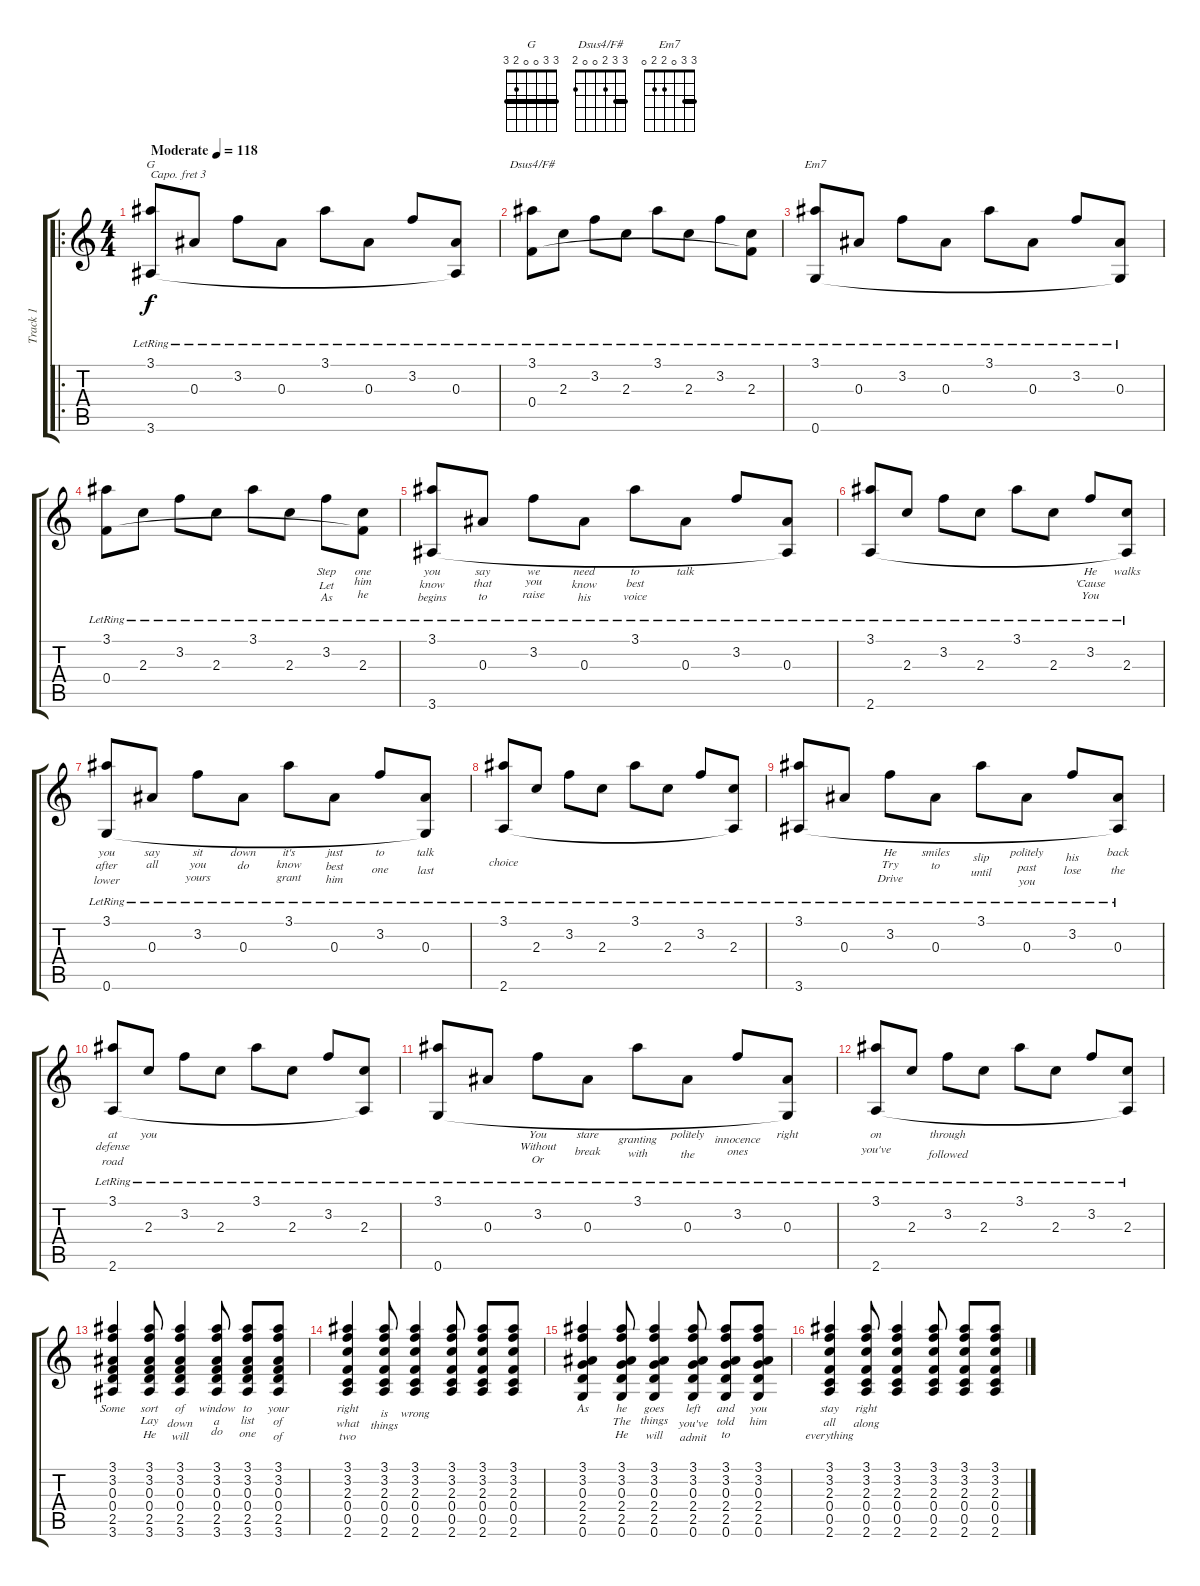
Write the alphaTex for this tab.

\track ("Track 1" "Track 1") {instrument acousticguitarsteel}
\staff {score tabs}
\capo 3
\tuning (E4 B3 G3 D3 A2 E2) {hide}
\chord ("G" 3 3 0 0 2 3) {barre 3}
\chord ("Dsus4/F#" 3 3 2 0 0 2) {barre 3}
\chord ("Em7" 3 3 0 2 2 0) {barre 3}
\ro
\ts (4 4)
\tempo (118 "Moderate")
\clef g2
\ks c
(3.1{lr} 3.6{lr}).8{ch "G" lyrics (0 "") lyrics (1 "") lyrics (2 "") lyrics (3 "") lyrics (4 "") dy f instrument acousticguitarsteel} 0.3{lr}.8{lyrics (0 "") lyrics (1 "") lyrics (2 "") lyrics (3 "") lyrics (4 "")} 3.2{lr}.8{lyrics (0 "") lyrics (1 "") lyrics (2 "") lyrics (3 "") lyrics (4 "")} 0.3{lr}.8{lyrics (0 "") lyrics (1 "") lyrics (2 "") lyrics (3 "") lyrics (4 "")} 3.1{lr}.8{lyrics (0 "") lyrics (1 "") lyrics (2 "") lyrics (3 "") lyrics (4 "")} 0.3{lr}.8{lyrics (0 "") lyrics (1 "") lyrics (2 "") lyrics (3 "") lyrics (4 "")} 3.2{lr}.8{lyrics (0 "") lyrics (1 "") lyrics (2 "") lyrics (3 "") lyrics (4 "")} (0.3{lr} 3.6{t}).8{lyrics (0 "") lyrics (1 "") lyrics (2 "") lyrics (3 "") lyrics (4 "")} |
(3.1{lr} 0.4{lr}).8{ch "Dsus4/F#" lyrics (0 "") lyrics (1 "") lyrics (2 "") lyrics (3 "") lyrics (4 "")} 2.3{lr}.8{lyrics (0 "") lyrics (1 "") lyrics (2 "") lyrics (3 "") lyrics (4 "")} 3.2{lr}.8{lyrics (0 "") lyrics (1 "") lyrics (2 "") lyrics (3 "") lyrics (4 "")} 2.3{lr}.8{lyrics (0 "") lyrics (1 "") lyrics (2 "") lyrics (3 "") lyrics (4 "")} 3.1{lr}.8{lyrics (0 "") lyrics (1 "") lyrics (2 "") lyrics (3 "") lyrics (4 "")} 2.3{lr}.8{lyrics (0 "") lyrics (1 "") lyrics (2 "") lyrics (3 "") lyrics (4 "")} 3.2{lr}.8{lyrics (0 "") lyrics (1 "") lyrics (2 "") lyrics (3 "") lyrics (4 "")} (2.3{lr} 0.4{t}).8{lyrics (0 "") lyrics (1 "") lyrics (2 "") lyrics (3 "") lyrics (4 "")} |
(3.1{lr} 0.6{lr}).8{ch "Em7" lyrics (0 "") lyrics (1 "") lyrics (2 "") lyrics (3 "") lyrics (4 "")} 0.3{lr}.8{lyrics (0 "") lyrics (1 "") lyrics (2 "") lyrics (3 "") lyrics (4 "")} 3.2{lr}.8{lyrics (0 "") lyrics (1 "") lyrics (2 "") lyrics (3 "") lyrics (4 "")} 0.3{lr}.8{lyrics (0 "") lyrics (1 "") lyrics (2 "") lyrics (3 "") lyrics (4 "")} 3.1{lr}.8{lyrics (0 "") lyrics (1 "") lyrics (2 "") lyrics (3 "") lyrics (4 "")} 0.3{lr}.8{lyrics (0 "") lyrics (1 "") lyrics (2 "") lyrics (3 "") lyrics (4 "")} 3.2{lr}.8{lyrics (0 "") lyrics (1 "") lyrics (2 "") lyrics (3 "") lyrics (4 "")} (0.3{lr} 0.6{t}).8{lyrics (0 "") lyrics (1 "") lyrics (2 "") lyrics (3 "") lyrics (4 "")} |
(3.1{lr} 0.4{lr}).8{lyrics (0 "") lyrics (1 "") lyrics (2 "") lyrics (3 "") lyrics (4 "")} 2.3{lr}.8{lyrics (0 "") lyrics (1 "") lyrics (2 "") lyrics (3 "") lyrics (4 "")} 3.2{lr}.8{lyrics (0 "") lyrics (1 "") lyrics (2 "") lyrics (3 "") lyrics (4 "")} 2.3{lr}.8{lyrics (0 "") lyrics (1 "") lyrics (2 "") lyrics (3 "") lyrics (4 "")} 3.1{lr}.8{lyrics (0 "") lyrics (1 "") lyrics (2 "") lyrics (3 "") lyrics (4 "")} 2.3{lr}.8{lyrics (0 "") lyrics (1 "") lyrics (2 "") lyrics (3 "") lyrics (4 "")} 3.2{lr}.8{lyrics (0 "Step") lyrics (1 "Let") lyrics (2 "As") lyrics (3 "") lyrics (4 "")} (2.3{lr} 0.4{t}).8{lyrics (0 "one") lyrics (1 "him") lyrics (2 "he") lyrics (3 "") lyrics (4 "")} |
(3.1{lr} 3.6{lr}).8{lyrics (0 "you") lyrics (1 "know") lyrics (2 "begins") lyrics (3 "") lyrics (4 "")} 0.3{lr}.8{lyrics (0 "say") lyrics (1 "that") lyrics (2 "to") lyrics (3 "") lyrics (4 "")} 3.2{lr}.8{lyrics (0 "we") lyrics (1 "you") lyrics (2 "raise") lyrics (3 "") lyrics (4 "")} 0.3{lr}.8{lyrics (0 "need") lyrics (1 "know") lyrics (2 "his") lyrics (3 "") lyrics (4 "")} 3.1{lr}.8{lyrics (0 "to") lyrics (1 "best") lyrics (2 "voice") lyrics (3 "") lyrics (4 "")} 0.3{lr}.8{lyrics (0 "talk") lyrics (1 "") lyrics (2 "") lyrics (3 "") lyrics (4 "")} 3.2{lr}.8{lyrics (0 "") lyrics (1 "") lyrics (2 "") lyrics (3 "") lyrics (4 "")} (0.3{lr} 3.6{t}).8{lyrics (0 "") lyrics (1 "") lyrics (2 "") lyrics (3 "") lyrics (4 "")} |
(3.1{lr} 2.6).8{lyrics (0 "") lyrics (1 "") lyrics (2 "") lyrics (3 "") lyrics (4 "")} 2.3{lr}.8{lyrics (0 "") lyrics (1 "") lyrics (2 "") lyrics (3 "") lyrics (4 "")} 3.2{lr}.8{lyrics (0 "") lyrics (1 "") lyrics (2 "") lyrics (3 "") lyrics (4 "")} 2.3{lr}.8{lyrics (0 "") lyrics (1 "") lyrics (2 "") lyrics (3 "") lyrics (4 "")} 3.1{lr}.8{lyrics (0 "") lyrics (1 "") lyrics (2 "") lyrics (3 "") lyrics (4 "")} 2.3{lr}.8{lyrics (0 "") lyrics (1 "") lyrics (2 "") lyrics (3 "") lyrics (4 "")} 3.2{lr}.8{lyrics (0 "He") lyrics (1 "'Cause") lyrics (2 "You") lyrics (3 "") lyrics (4 "")} (2.3{lr} 2.6{t}).8{lyrics (0 "walks") lyrics (1 "") lyrics (2 "") lyrics (3 "") lyrics (4 "")} |
(3.1{lr} 0.6{lr}).8{lyrics (0 "you") lyrics (1 "after") lyrics (2 "lower") lyrics (3 "") lyrics (4 "")} 0.3{lr}.8{lyrics (0 "say") lyrics (1 "all") lyrics (2 "") lyrics (3 "") lyrics (4 "")} 3.2{lr}.8{lyrics (0 "sit") lyrics (1 "you") lyrics (2 "yours") lyrics (3 "") lyrics (4 "")} 0.3{lr}.8{lyrics (0 "down") lyrics (1 "do") lyrics (2 "") lyrics (3 "") lyrics (4 "")} 3.1{lr}.8{lyrics (0 "it's") lyrics (1 "know") lyrics (2 "grant") lyrics (3 "") lyrics (4 "")} 0.3{lr}.8{lyrics (0 "just") lyrics (1 "best") lyrics (2 "him") lyrics (3 "") lyrics (4 "")} 3.2{lr}.8{lyrics (0 "to") lyrics (1 "") lyrics (2 "one") lyrics (3 "") lyrics (4 "")} (0.3{lr} 0.6{t}).8{lyrics (0 "talk") lyrics (1 "") lyrics (2 "last") lyrics (3 "") lyrics (4 "")} |
(3.1{lr} 2.6).8{lyrics (0 "") lyrics (1 "") lyrics (2 "choice") lyrics (3 "") lyrics (4 "")} 2.3{lr}.8{lyrics (0 "") lyrics (1 "") lyrics (2 "") lyrics (3 "") lyrics (4 "")} 3.2{lr}.8{lyrics (0 "") lyrics (1 "") lyrics (2 "") lyrics (3 "") lyrics (4 "")} 2.3{lr}.8{lyrics (0 "") lyrics (1 "") lyrics (2 "") lyrics (3 "") lyrics (4 "")} 3.1{lr}.8{lyrics (0 "") lyrics (1 "") lyrics (2 "") lyrics (3 "") lyrics (4 "")} 2.3{lr}.8{lyrics (0 "") lyrics (1 "") lyrics (2 "") lyrics (3 "") lyrics (4 "")} 3.2{lr}.8{lyrics (0 "") lyrics (1 "") lyrics (2 "") lyrics (3 "") lyrics (4 "")} (2.3{lr} 2.6{t}).8{lyrics (0 "") lyrics (1 "") lyrics (2 "") lyrics (3 "") lyrics (4 "")} |
(3.1{lr} 3.6{lr}).8{lyrics (0 "") lyrics (1 "") lyrics (2 "") lyrics (3 "") lyrics (4 "")} 0.3{lr}.8{lyrics (0 "") lyrics (1 "") lyrics (2 "") lyrics (3 "") lyrics (4 "")} 3.2{lr}.8{lyrics (0 "He") lyrics (1 "Try") lyrics (2 "Drive") lyrics (3 "") lyrics (4 "")} 0.3{lr}.8{lyrics (0 "smiles") lyrics (1 "to") lyrics (2 "") lyrics (3 "") lyrics (4 "")} 3.1{lr}.8{lyrics (0 "") lyrics (1 "slip") lyrics (2 "until") lyrics (3 "") lyrics (4 "")} 0.3{lr}.8{lyrics (0 "politely") lyrics (1 "past") lyrics (2 "you") lyrics (3 "") lyrics (4 "")} 3.2{lr}.8{lyrics (0 "") lyrics (1 "his") lyrics (2 "lose") lyrics (3 "") lyrics (4 "")} (0.3{lr} 3.6{t}).8{lyrics (0 "back") lyrics (1 "") lyrics (2 "the") lyrics (3 "") lyrics (4 "")} |
(3.1{lr} 2.6).8{lyrics (0 "at") lyrics (1 "defense") lyrics (2 "road") lyrics (3 "") lyrics (4 "")} 2.3{lr}.8{lyrics (0 "you") lyrics (1 "") lyrics (2 "") lyrics (3 "") lyrics (4 "")} 3.2{lr}.8{lyrics (0 "") lyrics (1 "") lyrics (2 "") lyrics (3 "") lyrics (4 "")} 2.3{lr}.8{lyrics (0 "") lyrics (1 "") lyrics (2 "") lyrics (3 "") lyrics (4 "")} 3.1{lr}.8{lyrics (0 "") lyrics (1 "") lyrics (2 "") lyrics (3 "") lyrics (4 "")} 2.3{lr}.8{lyrics (0 "") lyrics (1 "") lyrics (2 "") lyrics (3 "") lyrics (4 "")} 3.2{lr}.8{lyrics (0 "") lyrics (1 "") lyrics (2 "") lyrics (3 "") lyrics (4 "")} (2.3{lr} 2.6{t}).8{lyrics (0 "") lyrics (1 "") lyrics (2 "") lyrics (3 "") lyrics (4 "")} |
(3.1{lr} 0.6{lr}).8{lyrics (0 "") lyrics (1 "") lyrics (2 "") lyrics (3 "") lyrics (4 "")} 0.3{lr}.8{lyrics (0 "") lyrics (1 "") lyrics (2 "") lyrics (3 "") lyrics (4 "")} 3.2{lr}.8{lyrics (0 "You") lyrics (1 "Without") lyrics (2 "Or") lyrics (3 "") lyrics (4 "")} 0.3{lr}.8{lyrics (0 "stare") lyrics (1 "") lyrics (2 "break") lyrics (3 "") lyrics (4 "")} 3.1{lr}.8{lyrics (0 "") lyrics (1 "granting") lyrics (2 "with") lyrics (3 "") lyrics (4 "")} 0.3{lr}.8{lyrics (0 "politely") lyrics (1 "") lyrics (2 "the") lyrics (3 "") lyrics (4 "")} 3.2{lr}.8{lyrics (0 "") lyrics (1 "innocence") lyrics (2 "ones") lyrics (3 "") lyrics (4 "")} (0.3{lr} 0.6{t}).8{lyrics (0 "right") lyrics (1 "") lyrics (2 "") lyrics (3 "") lyrics (4 "")} |
(3.1{lr} 2.6).8{lyrics (0 "on") lyrics (1 "") lyrics (2 "you've") lyrics (3 "") lyrics (4 "")} 2.3{lr}.8{lyrics (0 "") lyrics (1 "") lyrics (2 "") lyrics (3 "") lyrics (4 "")} 3.2{lr}.8{lyrics (0 "through") lyrics (1 "") lyrics (2 "followed") lyrics (3 "") lyrics (4 "")} 2.3{lr}.8{lyrics (0 "") lyrics (1 "") lyrics (2 "") lyrics (3 "") lyrics (4 "")} 3.1{lr}.8{lyrics (0 "") lyrics (1 "") lyrics (2 "") lyrics (3 "") lyrics (4 "")} 2.3{lr}.8{lyrics (0 "") lyrics (1 "") lyrics (2 "") lyrics (3 "") lyrics (4 "")} 3.2{lr}.8{lyrics (0 "") lyrics (1 "") lyrics (2 "") lyrics (3 "") lyrics (4 "")} (2.3{lr} 2.6{t}).8{lyrics (0 "") lyrics (1 "") lyrics (2 "") lyrics (3 "") lyrics (4 "")} |
(3.1 3.2 0.3 0.4 2.5 3.6).4{lyrics (0 "Some") lyrics (1 "") lyrics (2 "") lyrics (3 "") lyrics (4 "")} (3.1 3.2 0.3 0.4 2.5 3.6).8{lyrics (0 "sort") lyrics (1 "Lay") lyrics (2 "He") lyrics (3 "") lyrics (4 "")} (3.1 3.2 0.3 0.4 2.5 3.6).4{lyrics (0 "of") lyrics (1 "down") lyrics (2 "will") lyrics (3 "") lyrics (4 "")} (3.1 3.2 0.3 0.4 2.5 3.6).8{lyrics (0 "window") lyrics (1 "a") lyrics (2 "do") lyrics (3 "") lyrics (4 "")} (3.1 3.2 0.3 0.4 2.5 3.6).8{lyrics (0 "to") lyrics (1 "list") lyrics (2 "one") lyrics (3 "") lyrics (4 "")} (3.1 3.2 0.3 0.4 2.5 3.6).8{lyrics (0 "your") lyrics (1 "of") lyrics (2 "of") lyrics (3 "") lyrics (4 "")} |
(3.1 3.2 2.3 0.4 0.5 2.6).4{lyrics (0 "right") lyrics (1 "what") lyrics (2 "two") lyrics (3 "") lyrics (4 "")} (3.1 3.2 2.3 0.4 0.5 2.6).8{lyrics (0 "") lyrics (1 "is") lyrics (2 "things") lyrics (3 "") lyrics (4 "")} (3.1 3.2 2.3 0.4 0.5 2.6).4{lyrics (0 "") lyrics (1 "wrong") lyrics (2 "") lyrics (3 "") lyrics (4 "")} (3.1 3.2 2.3 0.4 0.5 2.6).8{lyrics (0 "") lyrics (1 "") lyrics (2 "") lyrics (3 "") lyrics (4 "")} (3.1 3.2 2.3 0.4 0.5 2.6).8{lyrics (0 "") lyrics (1 "") lyrics (2 "") lyrics (3 "") lyrics (4 "")} (3.1 3.2 2.3 0.4 0.5 2.6).8{lyrics (0 "") lyrics (1 "") lyrics (2 "") lyrics (3 "") lyrics (4 "")} |
(3.1 3.2 0.3 2.4 2.5 0.6).4{lyrics (0 "As") lyrics (1 "") lyrics (2 "") lyrics (3 "") lyrics (4 "")} (3.1 3.2 0.3 2.4 2.5 0.6).8{lyrics (0 "he") lyrics (1 "The") lyrics (2 "He") lyrics (3 "") lyrics (4 "")} (3.1 3.2 0.3 2.4 2.5 0.6).4{lyrics (0 "goes") lyrics (1 "things") lyrics (2 "will") lyrics (3 "") lyrics (4 "")} (3.1 3.2 0.3 2.4 2.5 0.6).8{lyrics (0 "left") lyrics (1 "you've") lyrics (2 "admit") lyrics (3 "") lyrics (4 "")} (3.1 3.2 0.3 2.4 2.5 0.6).8{lyrics (0 "and") lyrics (1 "told") lyrics (2 "to") lyrics (3 "") lyrics (4 "")} (3.1 3.2 0.3 2.4 2.5 0.6).8{lyrics (0 "you") lyrics (1 "him") lyrics (2 "") lyrics (3 "") lyrics (4 "")} |
(3.1 3.2 2.3 0.4 0.5 2.6).4{lyrics (0 "stay") lyrics (1 "all") lyrics (2 "everything") lyrics (3 "") lyrics (4 "")} (3.1 3.2 2.3 0.4 0.5 2.6).8{lyrics (0 "right") lyrics (1 "along") lyrics (2 "") lyrics (3 "") lyrics (4 "")} (3.1 3.2 2.3 0.4 0.5 2.6).4{lyrics (0 "") lyrics (1 "") lyrics (2 "") lyrics (3 "") lyrics (4 "")} (3.1 3.2 2.3 0.4 0.5 2.6).8{lyrics (0 "") lyrics (1 "") lyrics (2 "") lyrics (3 "") lyrics (4 "")} (3.1 3.2 2.3 0.4 0.5 2.6).8{lyrics (0 "") lyrics (1 "") lyrics (2 "") lyrics (3 "") lyrics (4 "")} (3.1 3.2 2.3 0.4 0.5 2.6).8{lyrics (0 "") lyrics (1 "") lyrics (2 "") lyrics (3 "") lyrics (4 "")}
